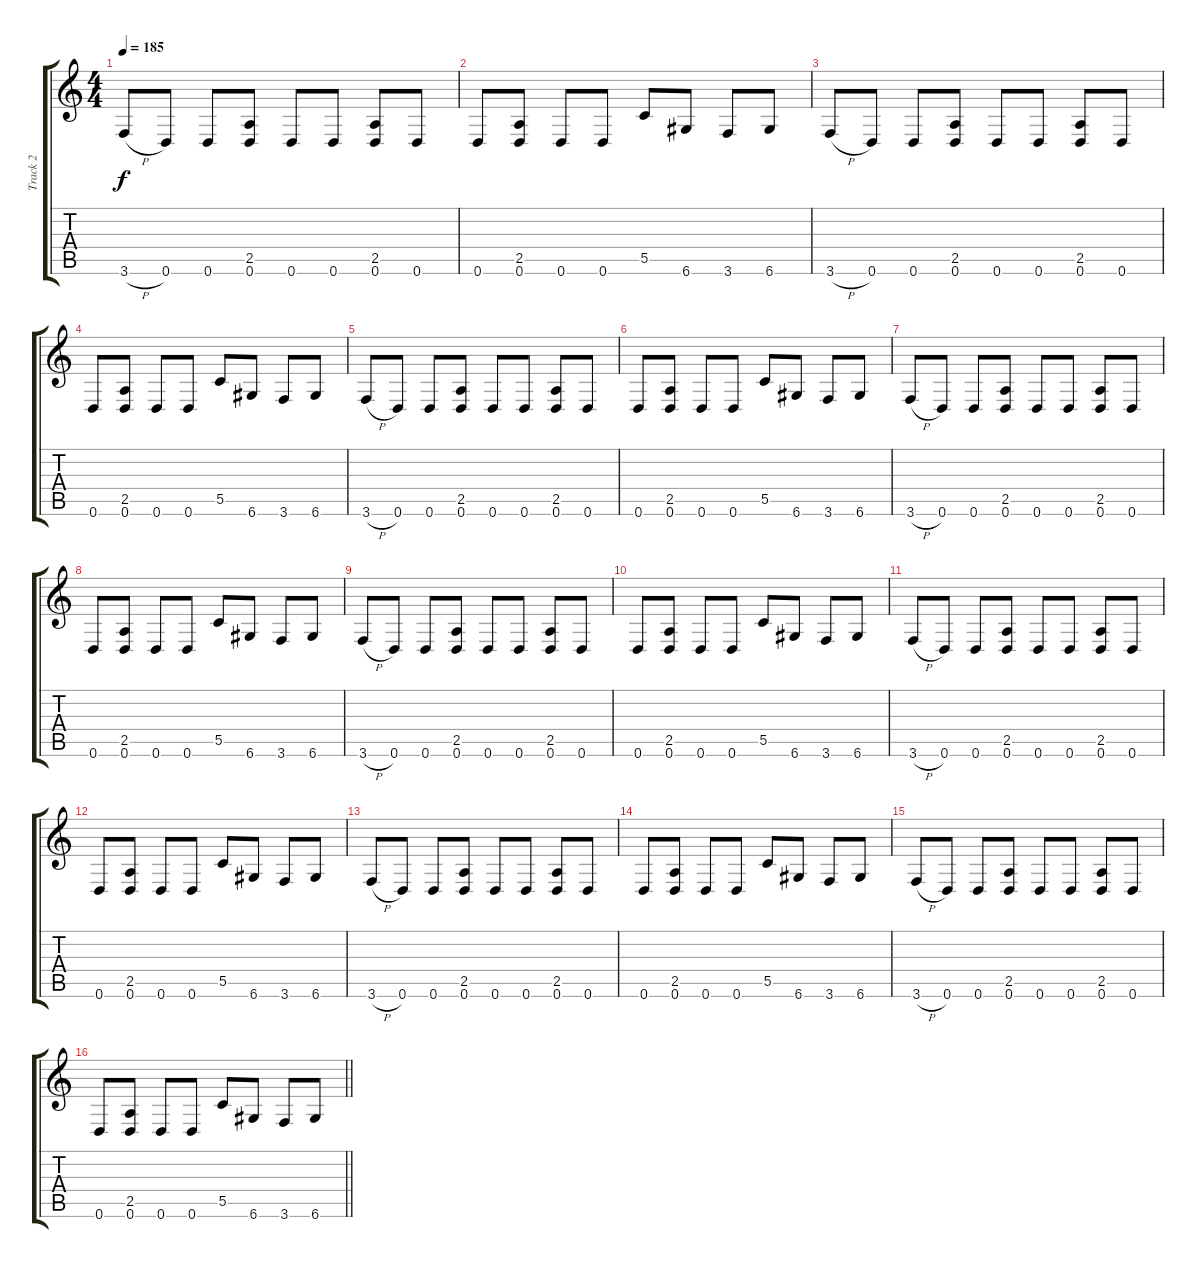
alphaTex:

\track ("Track 2" "Track 2") {instrument overdrivenguitar}
\staff {score tabs}
\tuning (D4 A3 F3 C3 G2 D2) {hide}
\ts (4 4)
\tempo 185
\clef g2
\ks c
3.6{h}.8{dy f} 0.6.8 0.6.8 (2.5 0.6).8 0.6.8 0.6.8 (2.5 0.6).8 0.6.8 |
0.6.8 (2.5 0.6).8 0.6.8 0.6.8 5.5.8 6.6.8 3.6.8 6.6.8 |
3.6{h}.8 0.6.8 0.6.8 (2.5 0.6).8 0.6.8 0.6.8 (2.5 0.6).8 0.6.8 |
0.6.8 (2.5 0.6).8 0.6.8 0.6.8 5.5.8 6.6.8 3.6.8 6.6.8 |
3.6{h}.8 0.6.8 0.6.8 (2.5 0.6).8 0.6.8 0.6.8 (2.5 0.6).8 0.6.8 |
0.6.8 (2.5 0.6).8 0.6.8 0.6.8 5.5.8 6.6.8 3.6.8 6.6.8 |
3.6{h}.8 0.6.8 0.6.8 (2.5 0.6).8 0.6.8 0.6.8 (2.5 0.6).8 0.6.8 |
0.6.8 (2.5 0.6).8 0.6.8 0.6.8 5.5.8 6.6.8 3.6.8 6.6.8 |
3.6{h}.8 0.6.8 0.6.8 (2.5 0.6).8 0.6.8 0.6.8 (2.5 0.6).8 0.6.8 |
0.6.8 (2.5 0.6).8 0.6.8 0.6.8 5.5.8 6.6.8 3.6.8 6.6.8 |
3.6{h}.8 0.6.8 0.6.8 (2.5 0.6).8 0.6.8 0.6.8 (2.5 0.6).8 0.6.8 |
0.6.8 (2.5 0.6).8 0.6.8 0.6.8 5.5.8 6.6.8 3.6.8 6.6.8 |
3.6{h}.8 0.6.8 0.6.8 (2.5 0.6).8 0.6.8 0.6.8 (2.5 0.6).8 0.6.8 |
0.6.8 (2.5 0.6).8 0.6.8 0.6.8 5.5.8 6.6.8 3.6.8 6.6.8 |
3.6{h}.8 0.6.8 0.6.8 (2.5 0.6).8 0.6.8 0.6.8 (2.5 0.6).8 0.6.8 |
\barLineRight lightlight
0.6.8 (2.5 0.6).8 0.6.8 0.6.8 5.5.8 6.6.8 3.6.8 6.6.8
